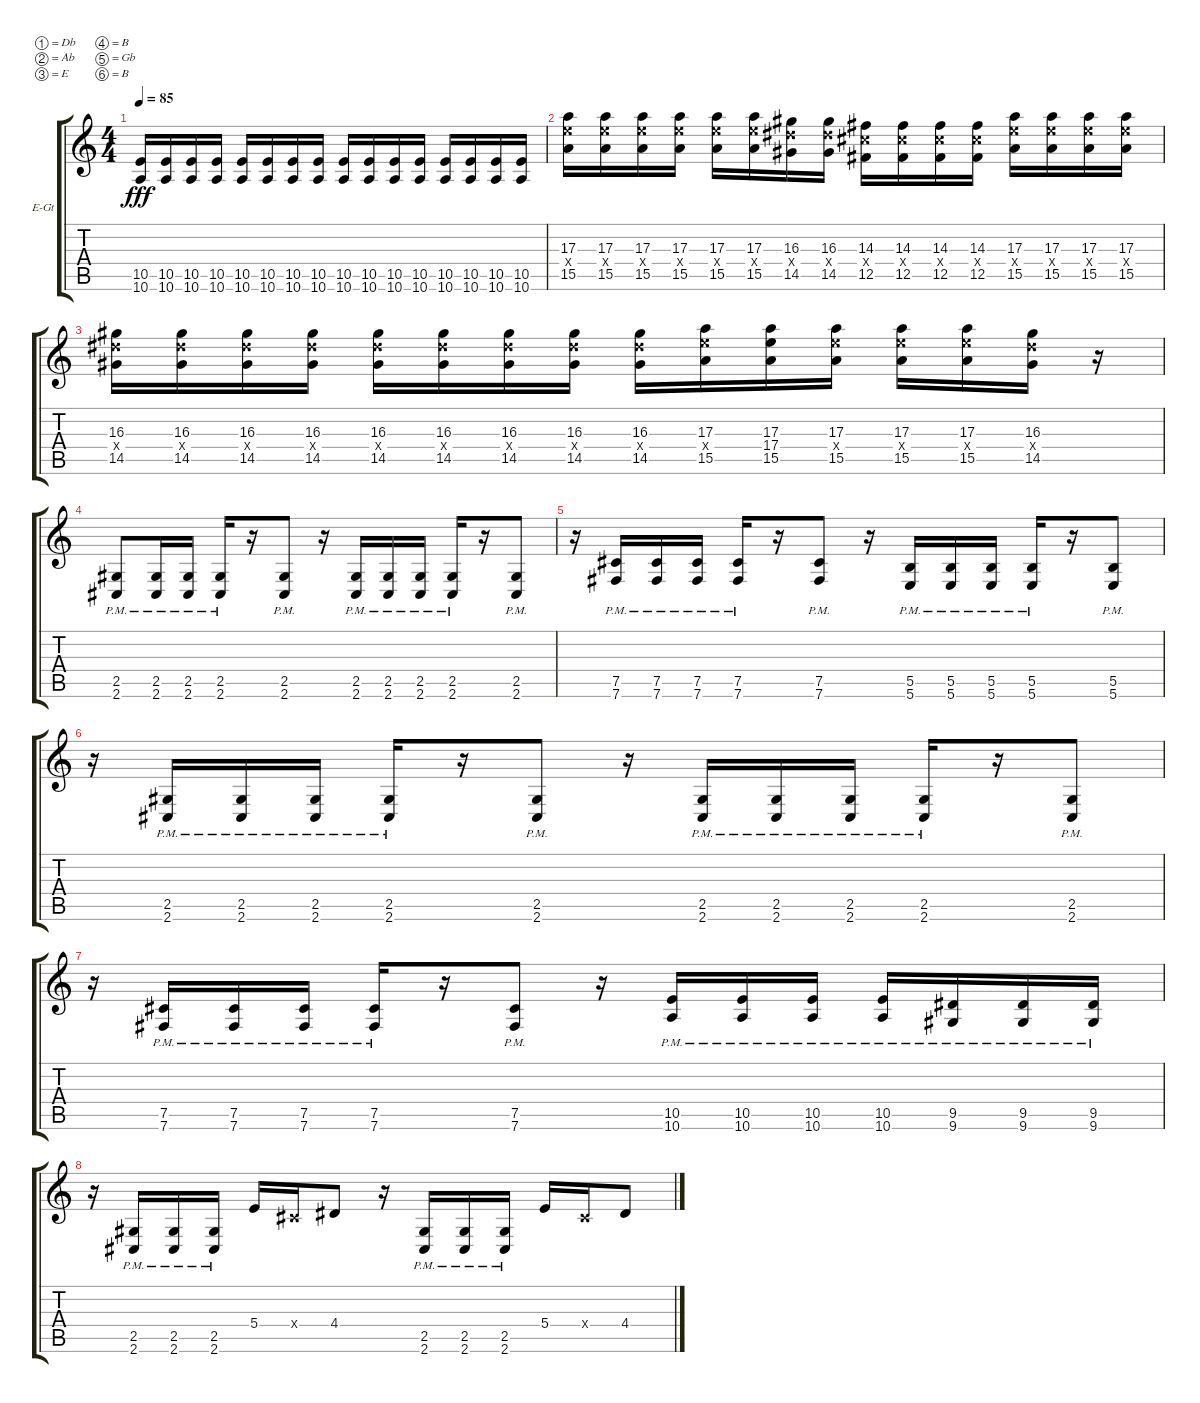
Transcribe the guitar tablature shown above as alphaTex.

\bracketExtendMode groupsimilarinstruments
\firstSystemTrackNameOrientation horizontal
\otherSystemsTrackNameOrientation horizontal
\track ("Guitar" "E-Gt") {instrument overdrivenguitar}
\staff {score tabs}
\tuning (Db4 Ab3 E3 B2 Gb2 B1)
\ts (4 4)
\tempo 85
\clef g2
\ks c
(10.5 10.6).16{dy fff} (10.5 10.6).16 (10.5 10.6).16 (10.5 10.6).16 (10.5 10.6).16 (10.5 10.6).16 (10.5 10.6).16 (10.5 10.6).16 (10.5 10.6).16 (10.5 10.6).16 (10.5 10.6).16 (10.5 10.6).16 (10.5 10.6).16 (10.5 10.6).16 (10.5 10.6).16 (10.5 10.6).16 |
(15.5 17.3 17.4{x}).16 (15.5 17.3 17.4{x}).16 (15.5 17.3 17.4{x}).16 (15.5 17.3 17.4{x}).16 (15.5 17.3 17.4{x}).16 (15.5 17.3 17.4{x}).16 (14.5 16.3 16.4{x}).16 (14.5 16.3 16.4{x}).16 (12.5 14.3 14.4{x}).16 (12.5 14.3 14.4{x}).16 (12.5 14.3 14.4{x}).16 (12.5 14.3 14.4{x}).16 (15.5 17.3 17.4{x}).16 (15.5 17.3 17.4{x}).16 (15.5 17.3 17.4{x}).16 (15.5 17.3 17.4{x}).16 |
(14.5 16.3 16.4{x}).16 (14.5 16.3 16.4{x}).16 (14.5 16.3 16.4{x}).16 (14.5 16.3 16.4{x}).16 (14.5 16.3 16.4{x}).16 (14.5 16.3 16.4{x}).16 (14.5 16.3 16.4{x}).16 (14.5 16.3 16.4{x}).16 (14.5 16.3 16.4{x}).16 (15.5 17.3 17.4{x}).16 (15.5 17.3 17.4).16 (15.5 17.3 17.4{x}).16 (15.5 17.3 17.4{x}).16 (15.5 17.3 17.4{x}).16 (14.5 16.3 16.4{x}).16 r.16 |
(2.5{pm} 2.6{pm}).8 (2.5{pm} 2.6{pm}).16 (2.5{pm} 2.6{pm}).16 (2.5{pm} 2.6{pm}).16 r.16 (2.5{pm} 2.6{pm}).8 r.16 (2.5{pm} 2.6{pm}).16 (2.5{pm} 2.6{pm}).16 (2.5{pm} 2.6{pm}).16 (2.5{pm} 2.6{pm}).16 r.16 (2.5{pm} 2.6{pm}).8 |
r.16 (7.5{pm} 7.6{pm}).16 (7.5{pm} 7.6{pm}).16 (7.5{pm} 7.6{pm}).16 (7.5{pm} 7.6{pm}).16 r.16 (7.5{pm} 7.6{pm}).8 r.16 (5.5{pm} 5.6{pm}).16 (5.5{pm} 5.6{pm}).16 (5.5{pm} 5.6{pm}).16 (5.5{pm} 5.6{pm}).16 r.16 (5.5{pm} 5.6{pm}).8 |
r.16 (2.5{pm} 2.6{pm}).16 (2.5{pm} 2.6{pm}).16 (2.5{pm} 2.6{pm}).16 (2.5{pm} 2.6{pm}).16 r.16 (2.5{pm} 2.6{pm}).8 r.16 (2.5{pm} 2.6{pm}).16 (2.5{pm} 2.6{pm}).16 (2.5{pm} 2.6{pm}).16 (2.5{pm} 2.6{pm}).16 r.16 (2.5{pm} 2.6{pm}).8 |
r.16 (7.5{pm} 7.6{pm}).16 (7.5{pm} 7.6{pm}).16 (7.5{pm} 7.6{pm}).16 (7.5{pm} 7.6{pm}).16 r.16 (7.5{pm} 7.6{pm}).8 r.16 (10.5{pm} 10.6{pm}).16 (10.5{pm} 10.6{pm}).16 (10.5{pm} 10.6{pm}).16 (10.5{pm} 10.6{pm}).16 (9.5{pm} 9.6{pm}).16 (9.5{pm} 9.6{pm}).16 (9.5{pm} 9.6{pm}).16 |
r.16 (2.5{pm} 2.6{pm}).16 (2.5{pm} 2.6{pm}).16 (2.5{pm} 2.6{pm}).16 5.4.16 2.4{x}.16 4.4.8 r.16 (2.5{pm} 2.6{pm}).16 (2.5{pm} 2.6{pm}).16 (2.5{pm} 2.6{pm}).16 5.4.16 2.4{x}.16 4.4.8
